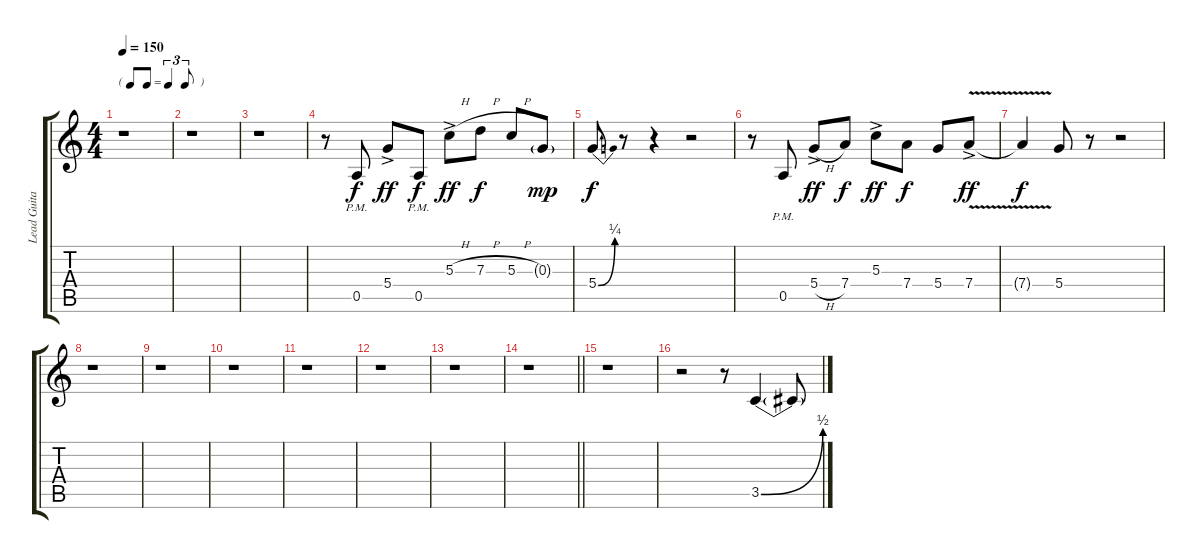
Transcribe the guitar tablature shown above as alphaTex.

\track ("Lead Guitar - Billy Gibbons" "Lead Guita") {instrument distortionguitar}
\staff {score tabs}
\tuning (E4 B3 G3 D3 A2 E2) {hide}
\ts (4 4)
\tf triplet8th
\tempo 150
\clef g2
\ks c
r.1{dy f instrument distortionguitar} |
r.1 |
r.1 |
r.8 0.5{pm}.8 5.4{ac}.8{dy ff} 0.5{pm}.8{dy f} 5.3{h ac}.8{dy ff} 7.3{h}.8{dy f} 5.3{h}.8 0.3{g}.8{dy mp} |
5.4{be (bend 0 0 60 1)}.8{dy f} r.8 r.4 r.2 |
r.8 0.5{pm}.8 5.4{h ac}.8{dy ff} 7.4.8{dy f} 5.3{ac}.8{dy ff} 7.4.8{dy f} 5.4.8 7.4{v ac}.8{dy ff} |
7.4{v t}.4{dy f} 5.4.8 r.8 r.2 |
r.1 |
r.1 |
r.1 |
r.1 |
r.1 |
r.1 |
\barLineRight lightlight
r.1 |
r.1 |
r.2 r.8 3.5{be (bend 0 0 60 2)}.4 3.5{t}.8
